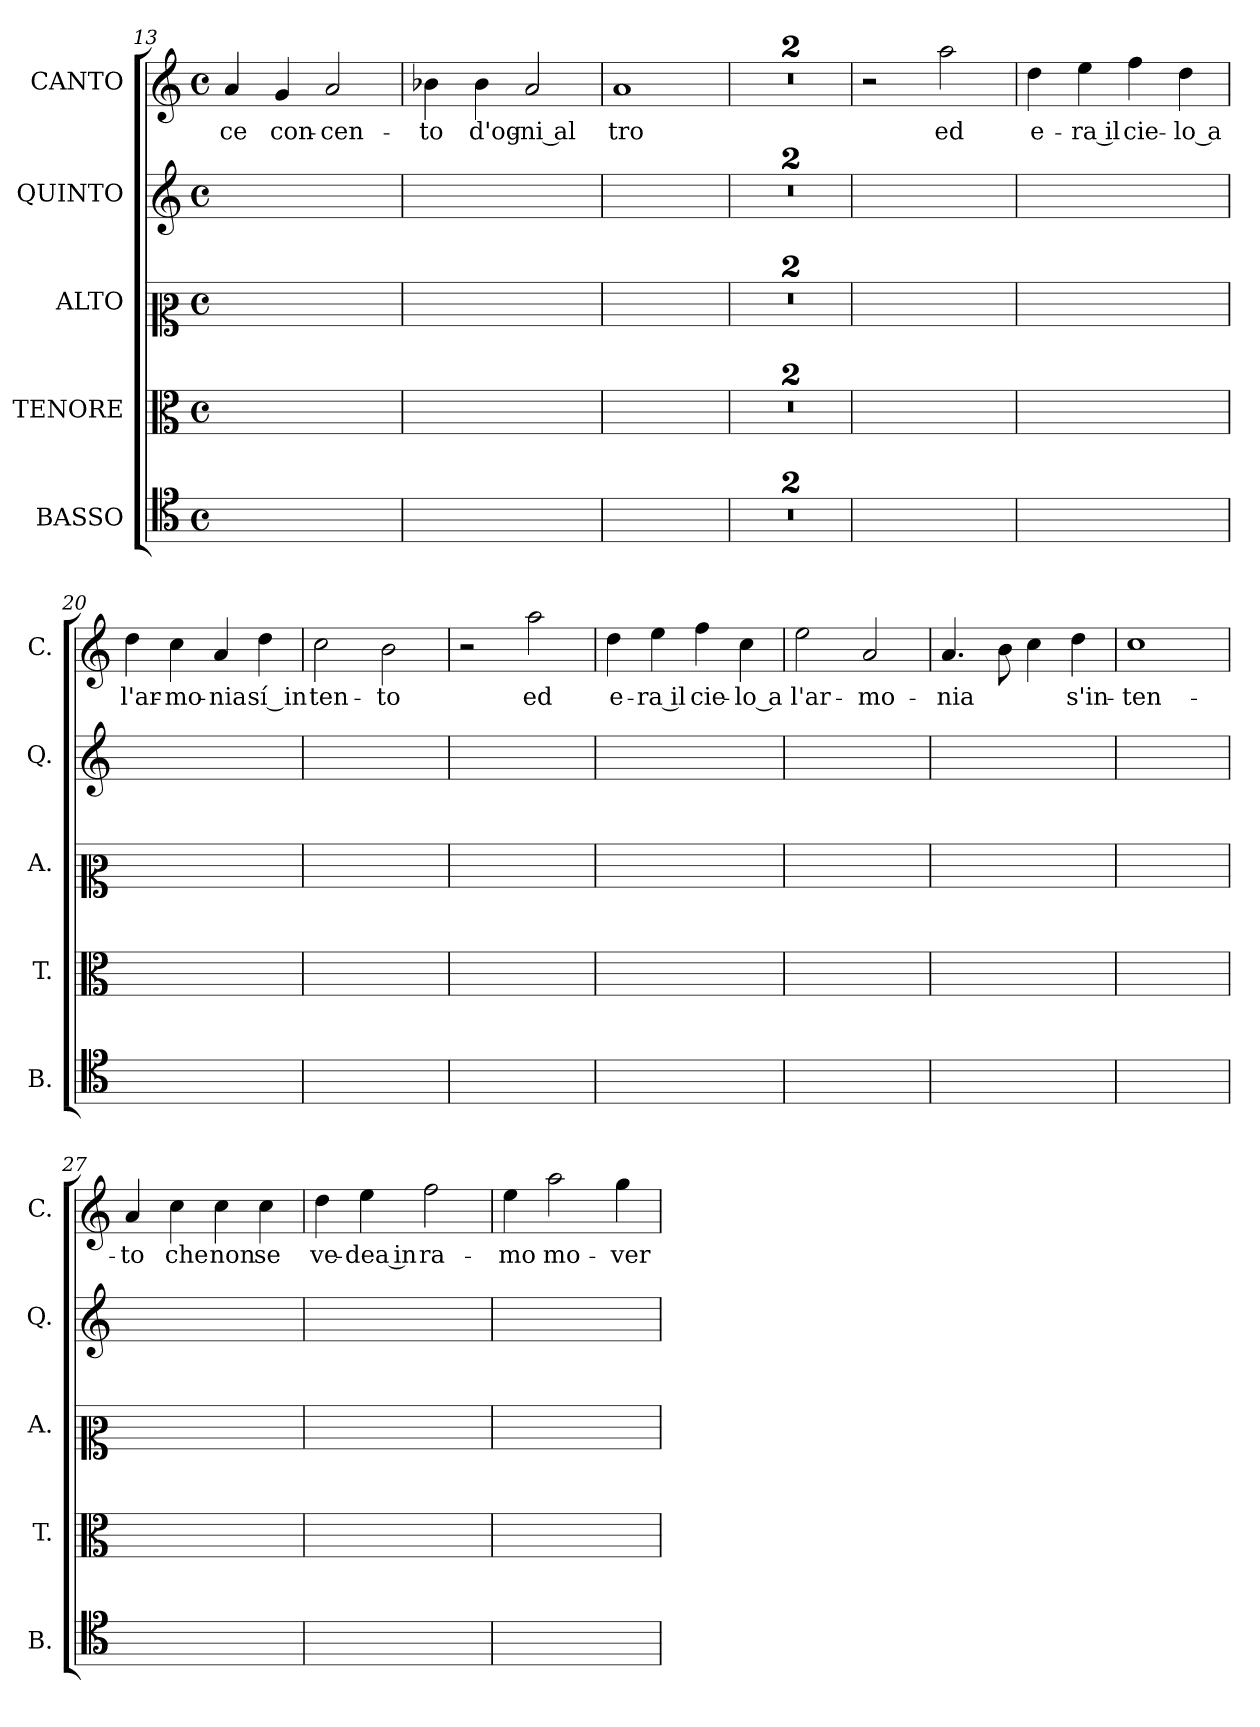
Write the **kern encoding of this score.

**kern	**kern	**kern	**kern	**kern	**text
*part5	*part4	*part3	*part2	*part1	*part1
*staff5	*staff4	*staff3	*staff2	*staff1	*staff1
*I"BASSO	*I"TENORE	*I"ALTO	*I"QUINTO	*I"CANTO	*
*I'B.	*I'T.	*I'A.	*I'Q.	*I'C.	*
*clefC4	*clefC3	*clefC2	*clefG2	*clefG2	*
*k[]	*k[]	*k[]	*k[]	*k[]	*
*C:	*C:	*C:	*C:	*C:	*
*M4/4	*M4/4	*M4/4	*M4/4	*M4/4	*
*met(c)	*met(c)	*met(c)	*met(c)	*met(c)	*
=13	=13	=13	=13	=13	=13
1ryy	1ryy	1ryy	1ryy	4a	-ce
.	.	.	.	4g	con-
.	.	.	.	2a	-cen-
!!LO:LB:g=z
=14	=14	=14	=14	=14	=14
1ryy	1ryy	1ryy	1ryy	4b-	-to
.	.	.	.	4b-	d'og-
.	.	.	.	2a	-ni al
=15	=15	=15	=15	=15	=15
1ryy	1ryy	1ryy	1ryy	1a	-tro
=16	=16	=16	=16	=16	=16
1ryy	1ryy	1ryy	1ryy	1r	.
=17	=17	=17	=17	=17	=17
1ryy	1ryy	1ryy	1ryy	1r	.
=18	=18	=18	=18	=18	=18
1ryy	1ryy	1ryy	1ryy	2r	.
.	.	.	.	2aa	ed
=19	=19	=19	=19	=19	=19
1ryy	1ryy	1ryy	1ryy	4dd	e-
.	.	.	.	4ee	-ra il
.	.	.	.	4ff	cie-
.	.	.	.	4dd	-lo a
=20	=20	=20	=20	=20	=20
1ryy	1ryy	1ryy	1ryy	4dd	l'ar-
.	.	.	.	4cc	-mo-
.	.	.	.	4a	-nia
.	.	.	.	4dd	sí in
!!LO:PB:g=z
=21	=21	=21	=21	=21	=21
1ryy	1ryy	1ryy	1ryy	2cc	-ten-
.	.	.	.	2b	-to
=22	=22	=22	=22	=22	=22
1ryy	1ryy	1ryy	1ryy	2r	.
.	.	.	.	2aa	ed
=23	=23	=23	=23	=23	=23
1ryy	1ryy	1ryy	1ryy	4dd	e-
.	.	.	.	4ee	-ra il
.	.	.	.	4ff	cie-
.	.	.	.	4cc	-lo a
=24	=24	=24	=24	=24	=24
1ryy	1ryy	1ryy	1ryy	2ee	l'ar-
.	.	.	.	2a	-mo-
=25	=25	=25	=25	=25	=25
1ryy	1ryy	1ryy	1ryy	4.a	-nia
.	.	.	.	8b	.
.	.	.	.	4cc	.
.	.	.	.	4dd	s'in-
=26	=26	=26	=26	=26	=26
1ryy	1ryy	1ryy	1ryy	1cc	-ten-
!!LO:LB:g=z
=27	=27	=27	=27	=27	=27
1ryy	1ryy	1ryy	1ryy	4a	-to
.	.	.	.	4cc	che
.	.	.	.	4cc	non
.	.	.	.	4cc	se
=28	=28	=28	=28	=28	=28
1ryy	1ryy	1ryy	1ryy	4dd	ve-
.	.	.	.	4ee	-dea in
.	.	.	.	2ff	ra-
=29	=29	=29	=29	=29	=29
1ryy	1ryy	1ryy	1ryy	4ee	-mo
.	.	.	.	2aa	mo-
.	.	.	.	4gg	-ver
=	=	=	=	=	=
*-	*-	*-	*-	*-	*-
